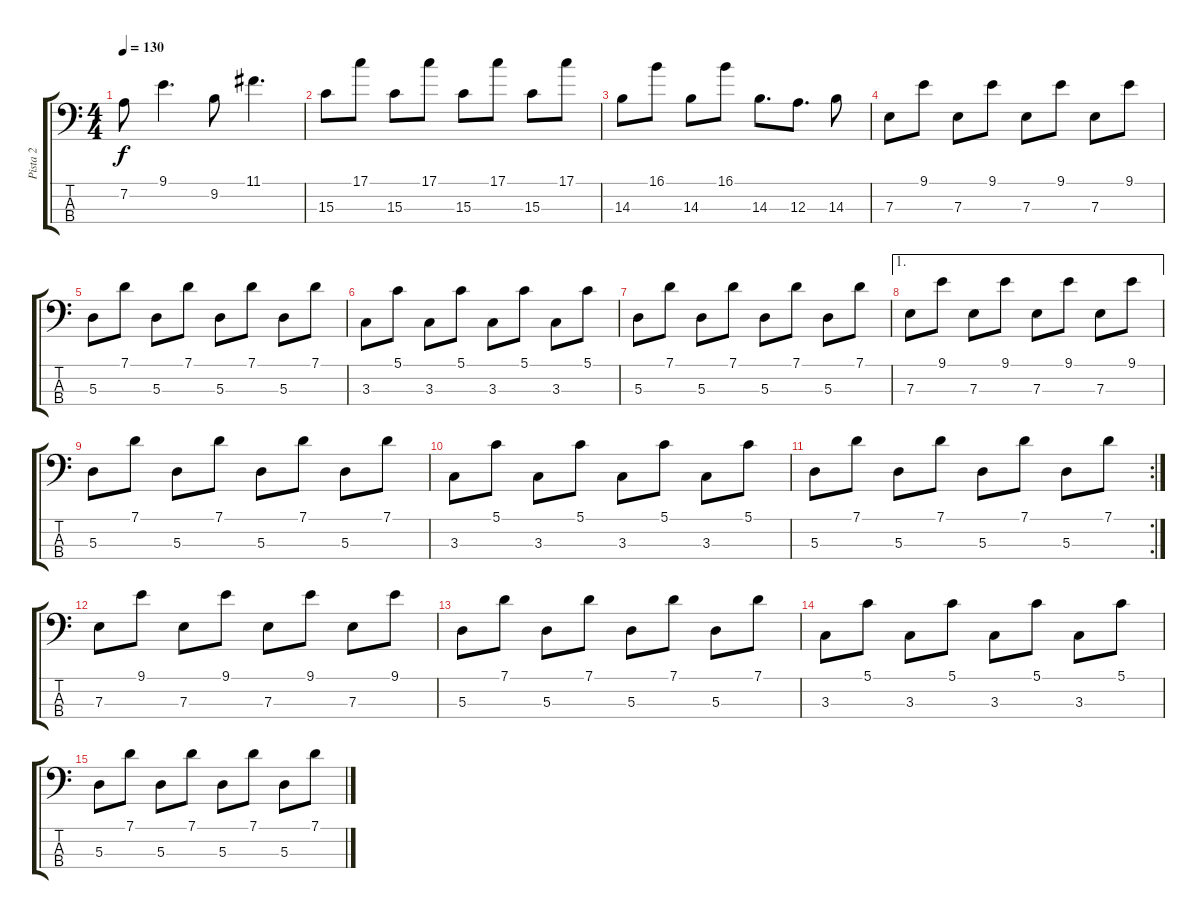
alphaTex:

\track ("Pista 2" "Pista 2") {instrument fretlessbass}
\staff {score tabs}
\tuning (G2 D2 A1 E1) {hide}
\ts (4 4)
\tempo 130
\clef f4
\ks c
7.2.8{dy f} 9.1.4{d} 9.2.8 11.1.4{d} |
15.3.8 17.1.8 15.3.8 17.1.8 15.3.8 17.1.8 15.3.8 17.1.8 |
14.3.8 16.1.8 14.3.8 16.1.8 14.3.8{d} 12.3.8{d} 14.3.8 |
7.3.8 9.1.8 7.3.8 9.1.8 7.3.8 9.1.8 7.3.8 9.1.8 |
5.3.8 7.1.8 5.3.8 7.1.8 5.3.8 7.1.8 5.3.8 7.1.8 |
3.3.8 5.1.8 3.3.8 5.1.8 3.3.8 5.1.8 3.3.8 5.1.8 |
5.3.8 7.1.8 5.3.8 7.1.8 5.3.8 7.1.8 5.3.8 7.1.8 |
\ae 1
7.3.8 9.1.8 7.3.8 9.1.8 7.3.8 9.1.8 7.3.8 9.1.8 |
5.3.8 7.1.8 5.3.8 7.1.8 5.3.8 7.1.8 5.3.8 7.1.8 |
3.3.8 5.1.8 3.3.8 5.1.8 3.3.8 5.1.8 3.3.8 5.1.8 |
\rc 2
5.3.8 7.1.8 5.3.8 7.1.8 5.3.8 7.1.8 5.3.8 7.1.8 |
7.3.8{volume 12} 9.1.8 7.3.8 9.1.8 7.3.8 9.1.8 7.3.8 9.1.8 |
5.3.8{volume 10} 7.1.8 5.3.8 7.1.8 5.3.8 7.1.8 5.3.8 7.1.8 |
3.3.8{volume 5} 5.1.8 3.3.8 5.1.8 3.3.8 5.1.8 3.3.8 5.1.8 |
5.3.8{volume 2} 7.1.8 5.3.8 7.1.8 5.3.8 7.1.8 5.3.8 7.1.8
